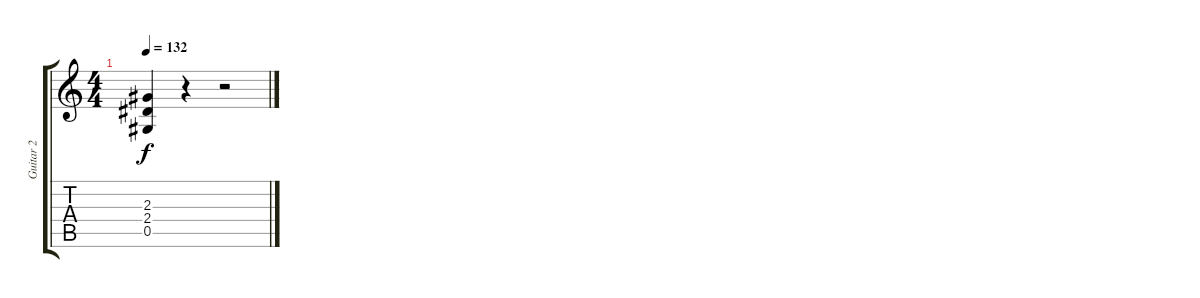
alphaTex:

\track ("Guitar 2" "Guitar 2") {instrument overdrivenguitar}
\staff {score tabs}
\tuning (Eb4 Bb3 Gb3 Db3 Ab2 Eb2) {hide}
\ts (4 4)
\tempo 132
\clef g2
\ks c
(2.3 2.4 0.5).4{dy f} r.4 r.2
